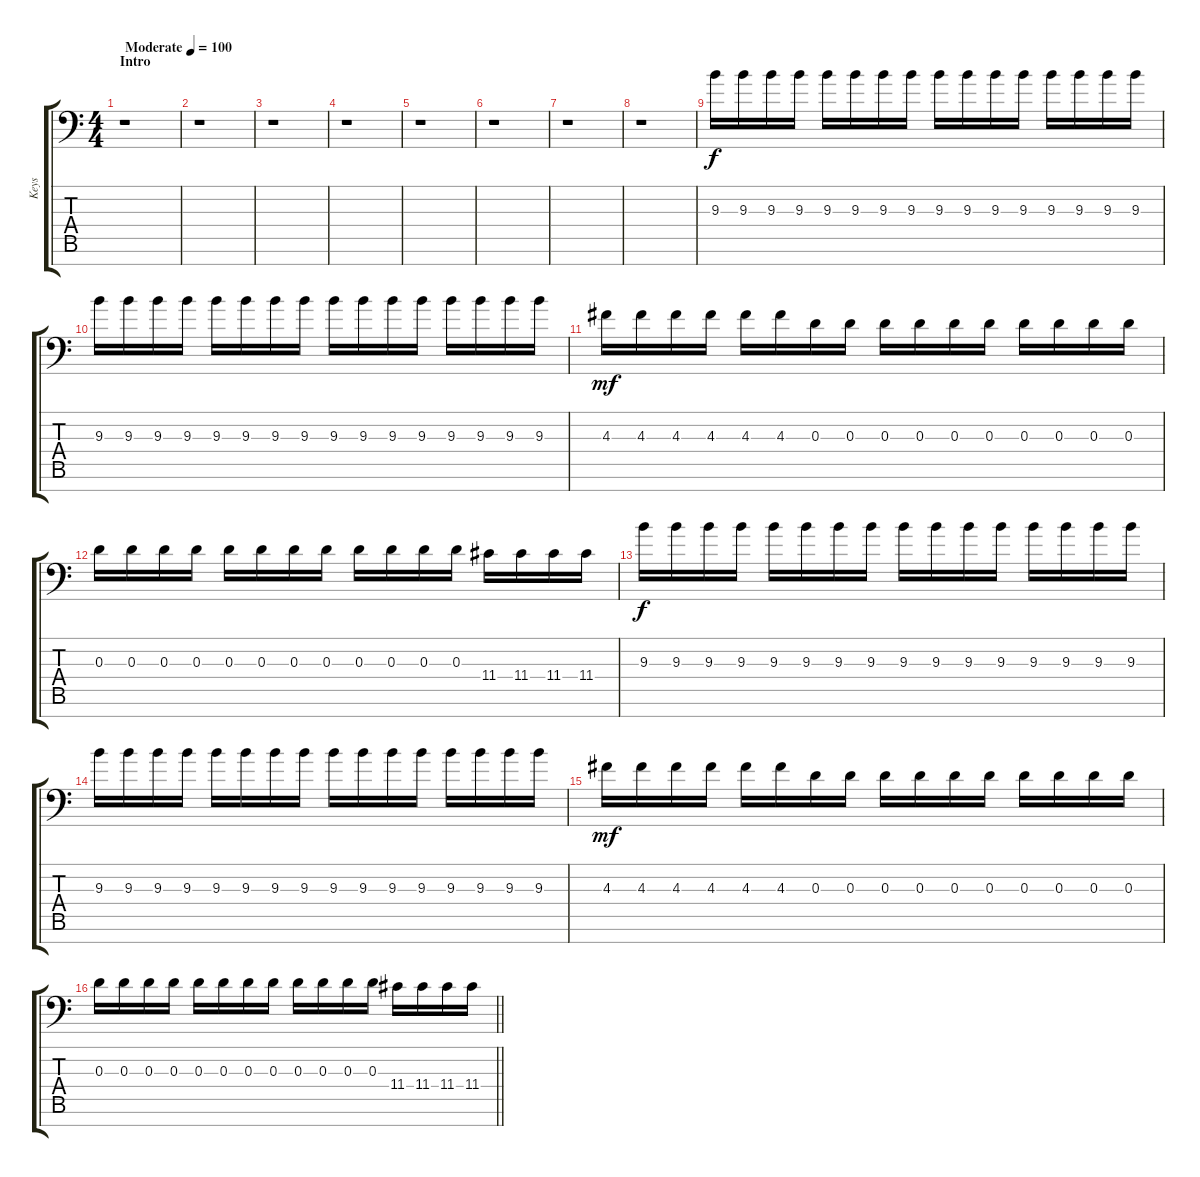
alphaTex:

\track ("Keys" "Keys") {instrument lead2sawtooth}
\staff {score tabs}
\tuning (D6 D5 D4 D3 D2 D1 D0) {hide}
\ts (4 4)
\section ("" "Intro")
\tempo (100 "Moderate")
\clef f4
\ks c
r.1{dy f instrument lead2sawtooth} |
r.1 |
r.1 |
r.1 |
r.1 |
r.1 |
r.1 |
r.1 |
9.3.16{balance 0} 9.3.16{balance 2} 9.3.16{balance 4} 9.3.16{balance 6} 9.3.16{balance 8} 9.3.16{balance 10} 9.3.16{balance 16} 9.3.16{balance 14} 9.3.16{balance 12} 9.3.16{balance 10} 9.3.16{balance 8} 9.3.16{balance 6} 9.3.16{balance 0} 9.3.16{balance 4} 9.3.16{balance 8} 9.3.16{balance 12} |
9.3.16{balance 16} 9.3.16{balance 14} 9.3.16{balance 12} 9.3.16{balance 10} 9.3.16{balance 8} 9.3.16{balance 6} 9.3.16{balance 0} 9.3.16{balance 2} 9.3.16{balance 4} 9.3.16{balance 6} 9.3.16{balance 8} 9.3.16{balance 10} 9.3.16{balance 16} 9.3.16{balance 12} 9.3.16{balance 8} 9.3.16{balance 4} |
4.3.16{dy mf balance 0} 4.3.16{balance 2} 4.3.16{balance 4} 4.3.16{balance 6} 4.3.16{balance 8} 4.3.16{balance 10} 0.3.16{balance 16} 0.3.16{balance 14} 0.3.16{balance 12} 0.3.16{balance 10} 0.3.16{balance 8} 0.3.16{balance 6} 0.3.16{balance 0} 0.3.16{balance 4} 0.3.16{balance 8} 0.3.16{balance 12} |
0.3.16{balance 16} 0.3.16{balance 14} 0.3.16{balance 12} 0.3.16{balance 10} 0.3.16{balance 8} 0.3.16{balance 6} 0.3.16{balance 0} 0.3.16{balance 2} 0.3.16{balance 4} 0.3.16{balance 6} 0.3.16{balance 8} 0.3.16{balance 10} 11.4.16{balance 16} 11.4.16{balance 12} 11.4.16{balance 8} 11.4.16{balance 4} |
9.3.16{dy f balance 0} 9.3.16{balance 2} 9.3.16{balance 4} 9.3.16{balance 6} 9.3.16{balance 8} 9.3.16{balance 10} 9.3.16{balance 16} 9.3.16{balance 14} 9.3.16{balance 12} 9.3.16{balance 10} 9.3.16{balance 8} 9.3.16{balance 6} 9.3.16{balance 0} 9.3.16{balance 4} 9.3.16{balance 8} 9.3.16{balance 12} |
9.3.16{balance 16} 9.3.16{balance 14} 9.3.16{balance 12} 9.3.16{balance 10} 9.3.16{balance 8} 9.3.16{balance 6} 9.3.16{balance 0} 9.3.16{balance 2} 9.3.16{balance 4} 9.3.16{balance 6} 9.3.16{balance 8} 9.3.16{balance 10} 9.3.16{balance 16} 9.3.16{balance 12} 9.3.16{balance 8} 9.3.16{balance 4} |
4.3.16{dy mf balance 0} 4.3.16{balance 2} 4.3.16{balance 4} 4.3.16{balance 6} 4.3.16{balance 8} 4.3.16{balance 10} 0.3.16{balance 16} 0.3.16{balance 14} 0.3.16{balance 12} 0.3.16{balance 10} 0.3.16{balance 8} 0.3.16{balance 6} 0.3.16{balance 0} 0.3.16{balance 4} 0.3.16{balance 8} 0.3.16{balance 12} |
\barLineRight lightlight
0.3.16{balance 16} 0.3.16{balance 14} 0.3.16{balance 12} 0.3.16{balance 10} 0.3.16{balance 8} 0.3.16{balance 6} 0.3.16{balance 0} 0.3.16{balance 2} 0.3.16{balance 4} 0.3.16{balance 6} 0.3.16{balance 8} 0.3.16{balance 10} 11.4.16{balance 16} 11.4.16{balance 12} 11.4.16{balance 8} 11.4.16{balance 4}
